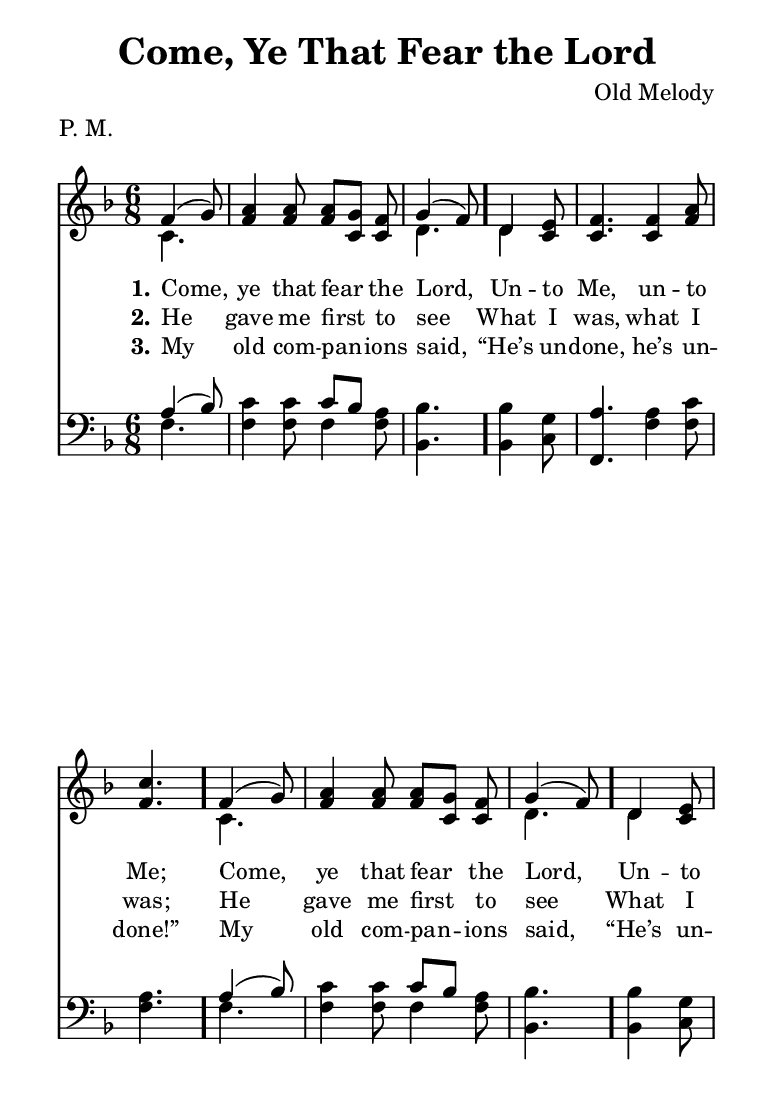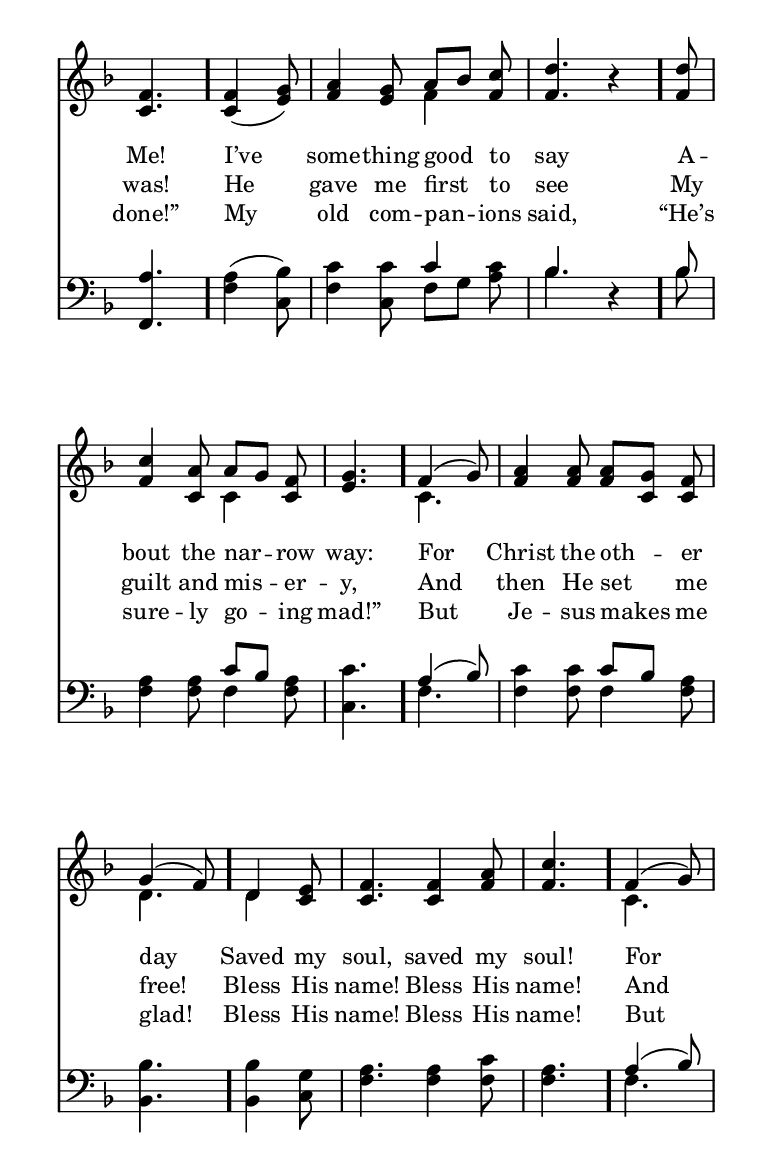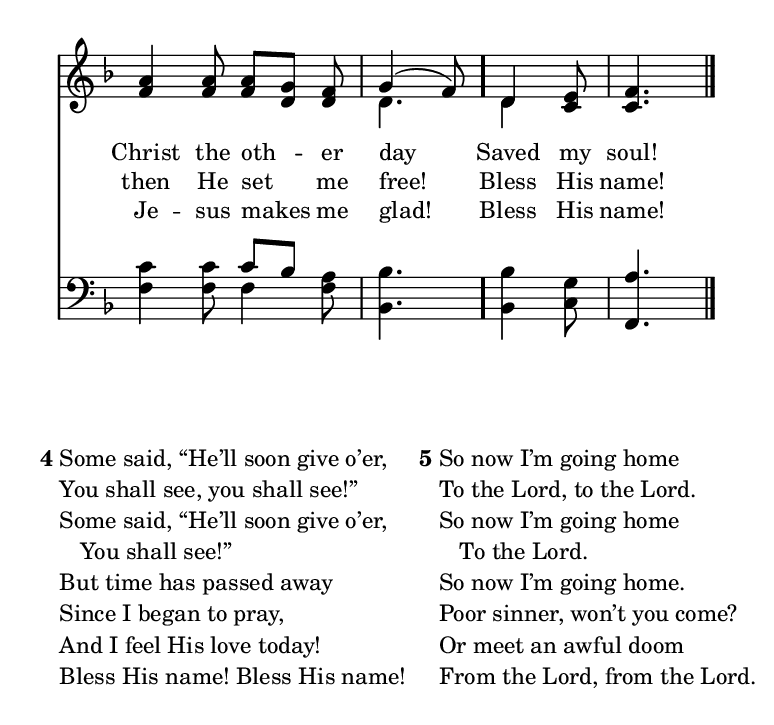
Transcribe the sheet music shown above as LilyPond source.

\include "common/global.ily"
\paper {
  \include "common/paper.ily"
}

\header{
  %gospel
  hymnnumber = "78"
  title = "Come, Ye That Fear the Lord"
  tunename = "Lorneville"
  meter = "P. M."
  poet = ""
  composer = "Old Melody"
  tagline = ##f
}

% for fermata in MIDI
ta = { \tempo 4=100 }
tb = { \tempo 4=50  }

patternAA = { c4( c8) | c4 c8 c8[ c8] c8 | c4( c8) }
patternAB = { c4.     | c4 c8 c8[ c8] c8 | c4.     }
patternAC = { c4( c8) | c4 c8 c8[ c8] c8 | c4.     }
patternAD = { c4.     | c4 c8 c4      c8 | c4.     }

patternBA = { c4 c8 c4. }

patternCA = { \patternBA }

patternDA = { c4( c8) | c4 c8 c8[ c8] c8 | c4. c4 }
patternDB = { c4( c8) | c4 c8 c4      c8 | c4. c4 }

patternEA = { c8 | c4 c8 c8[ c8] c8 | c4. }
patternEB = { c8 | c4 c8 c4      c8 | c4. }

global = {
  \include "common/overrides.ily"
  \override Staff.TimeSignature.style = #'numbered
  \time 6/8
  \override Score.MetronomeMark.transparent = ##t % hide all fermata changes too
  \ta
  \key f \major
  \partial 4.
  \autoBeamOff
}

notesSoprano = {
\global
\relative c' {

  \changePitch \patternAA { f g | a a a g f | g f }
  \changePitch \patternBA { d e | f f a | c }
  \changePitch \patternAA { f, g a a a g f | g f }
  \changePitch \patternCA { d e f }

  \changePitch \patternDA { f g | a g a bes c | d r }
  \changePitch \patternEA { d | c a a g f | g }
  \changePitch \patternAA { f g | a a a g f | g f }
  \changePitch \patternCA { d e f }
  \changePitch \patternCA { f a | c }

  \changePitch \patternAA { f, g | a a a g f | g f }
  \changePitch \patternCA { d e | f }

  \bar "|."

}
}

notesAlto = {
\global
\relative e' {

  \changePitch \patternAB { c | f f f c c | d }
  \changePitch \patternBA { d c | c c f | f }
  \changePitch \patternAB { c | f f f c c | d }
  \changePitch \patternCA { d c | c }

  \changePitch \patternDB { c e | f e f f | f r }
  \changePitch \patternEB { f | f c c c | e }
  \changePitch \patternAB { c | f f f c c | d }
  \changePitch \patternCA { d c c }
  \changePitch \patternCA { c f | f }

  \changePitch \patternAB { c | f f f d d | d }
  \changePitch \patternCA { d c | c }

}
}

notesTenor = {
\global
\relative a {

  \changePitch \patternAC { a bes | c c c bes a | bes }
  \changePitch \patternBA { bes g | a a c | a }
  \changePitch \patternAC { a bes | c c c bes a | bes }
  \changePitch \patternCA { bes g | a }

  \changePitch \patternDB { a bes | c c c c | bes r }
  \changePitch \patternEA { bes | a a c bes a | c }
  \changePitch \patternAC { a bes | c c c bes a | bes }
  \changePitch \patternCA { bes g | a}
  \changePitch \patternCA { a c | a }

  \changePitch \patternAC { a bes | c c c bes a | bes }
  \changePitch \patternCA { bes g | a }

}
}

notesBass = {
\global
\relative f {

  \changePitch \patternAD { f | f f f f | bes, }
  \changePitch \patternBA { bes c | f, f' f | f }
  \changePitch \patternAD { f | f f f f | bes, }
  \changePitch \patternCA { bes c | f, }

  \changePitch \patternDA { f' c | f c f g a | bes r }
  \changePitch \patternEB { bes | f f f f | c }
  \changePitch \patternAD { f | f f f f | bes, }
  \changePitch \patternCA { bes c | f }
  \changePitch \patternCA { f f | f }

  \changePitch \patternAD { f | f f f f | bes, }
  \changePitch \patternCA { bes c | f, }

}
}

wordsA = \lyricmode {
\set stanza = "1."

Come, ye that fear the Lord, \bar "."
Un -- to Me, un -- to Me; \bar "."
Come, ye that fear the Lord, \bar "."
Un -- to Me! \bar "."
I’ve some -- thing good to say \bar "."
A -- bout the nar -- row way: \bar "."
For Christ the oth -- er day \bar "."
Saved my soul, saved my soul! \bar "."
%{HIDE>%} For Christ the oth -- er day \bar "." %{<HIDE%}
%{HIDE>%} Saved my soul! \bar "." %{<HIDE%}

}

wordsB = \lyricmode {
\set stanza = "2."

He gave me first to see
What I was, what I was;
He gave me first to see
What I was!
He gave me first to see
My guilt and mis -- er -- y,
And then He set me free!
Bless His name! Bless His name!
%{HIDE>%} And then He set me free! %{<HIDE%}
%{HIDE>%} Bless His name! %{<HIDE%}

}

wordsC = \lyricmode {
\set stanza = "3."

My old com -- pan -- ions said,
“He’s un -- done, he’s un -- done!”
My old com -- pan -- ions said,
“He’s un -- done!”
My old com -- pan -- ions said,
“He’s sure -- ly go -- ing mad!”
But Je -- sus makes me glad!
Bless His name! Bless His name!
%{HIDE>%} But Je -- sus makes me glad! %{<HIDE%}
%{HIDE>%} Bless His name! %{<HIDE%}

}

wordsD = \markuplist {

\line { Some said, “He’ll soon give o’er, }
\line { You shall see, you shall see!” }
\line { Some said, “He’ll soon give o’er, }
\line { { \hspace #2 } You shall see!” }
\line { But time has passed away }
\line { Since I began to pray, }
\line { And I feel His love today! }
\line { Bless His name! Bless His name! }

}

wordsE = \markuplist {

\line { So now I’m going home }
\line { To the Lord, to the Lord. }
\line { So now I’m going home }
\line { { \hspace #2 } To the Lord. }
\line { So now I’m going home. }
\line { Poor sinner, won’t you come? }
\line { Or meet an awful doom }
\line { From the Lord, from the Lord. }

}

\score {
  \context ChoirStaff <<
    \context Staff = upper <<
      \set Staff.autoBeaming = ##f
      \set ChoirStaff.systemStartDelimiter = #'SystemStartBar
      \set ChoirStaff.printPartCombineTexts = ##f
      \partcombine #'(2 . 11) \notesSoprano \notesAlto
      \context NullVoice = sopranos { \voiceOne << \notesSoprano >> }
      \context Lyrics = one   \lyricsto sopranos \wordsA
      \context Lyrics = two   \lyricsto sopranos \wordsB
      \context Lyrics = three \lyricsto sopranos \wordsC
    >>
    \context Staff = men <<
      \set Staff.autoBeaming = ##f
      \clef bass
      \set ChoirStaff.printPartCombineTexts = ##f
      \partcombine #'(2 . 11) \notesTenor \notesBass
    >>
  >>
  \layout {
    \include "common/layout.ily"
  }
  \midi{
    \include "common/midi.ily"
  }
}

\noPageBreak

\markup { \fill-line { %\column {
  \hspace #0.1
  \line{ \bold 4 \column { \wordsD } } %\combine \null \vspace #0.4
  \hspace #0.1
  \line{ \bold 5 \column { \wordsE } } %\combine \null \vspace #0.4
  \hspace #0.1
} } %}

\version "2.19.49"  % necessary for upgrading to future LilyPond versions.

% vi:set et ts=2 sw=2 ai nocindent syntax=lilypond:
